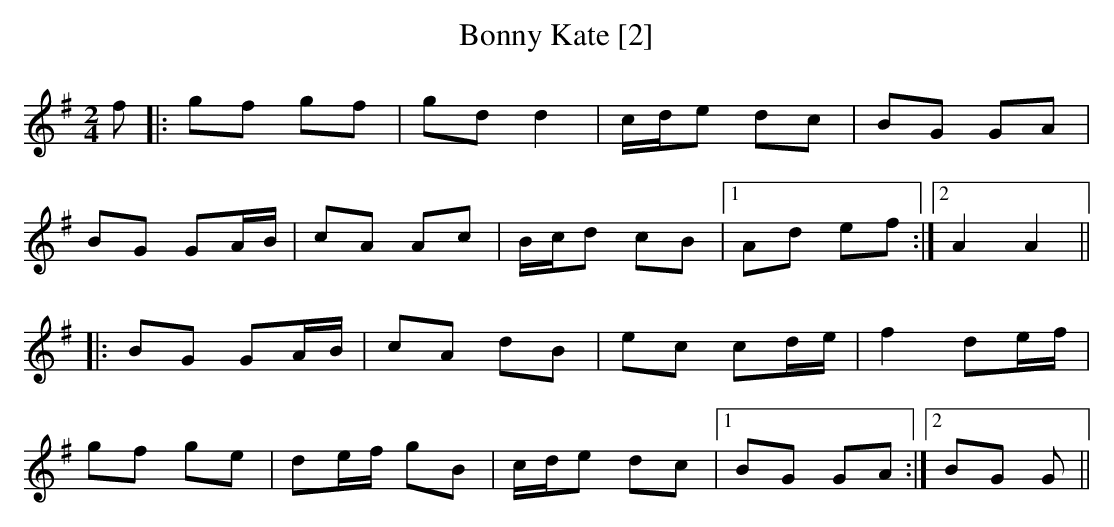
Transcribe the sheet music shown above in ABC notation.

X:1
T:Bonny Kate [2]
M:2/4
L:1/8
K:G
f|:gf gf|gd d2|c/d/e dc|BG GA|
BG GA/B/|cA Ac|B/c/d cB|1Ad ef:|2A2 A2||
|:BG GA/B/|cA dB|ec cd/e/|f2 de/f/|
gf ge|de/f/ gB|c/d/e dc|1BG GA:|2BG G ||
